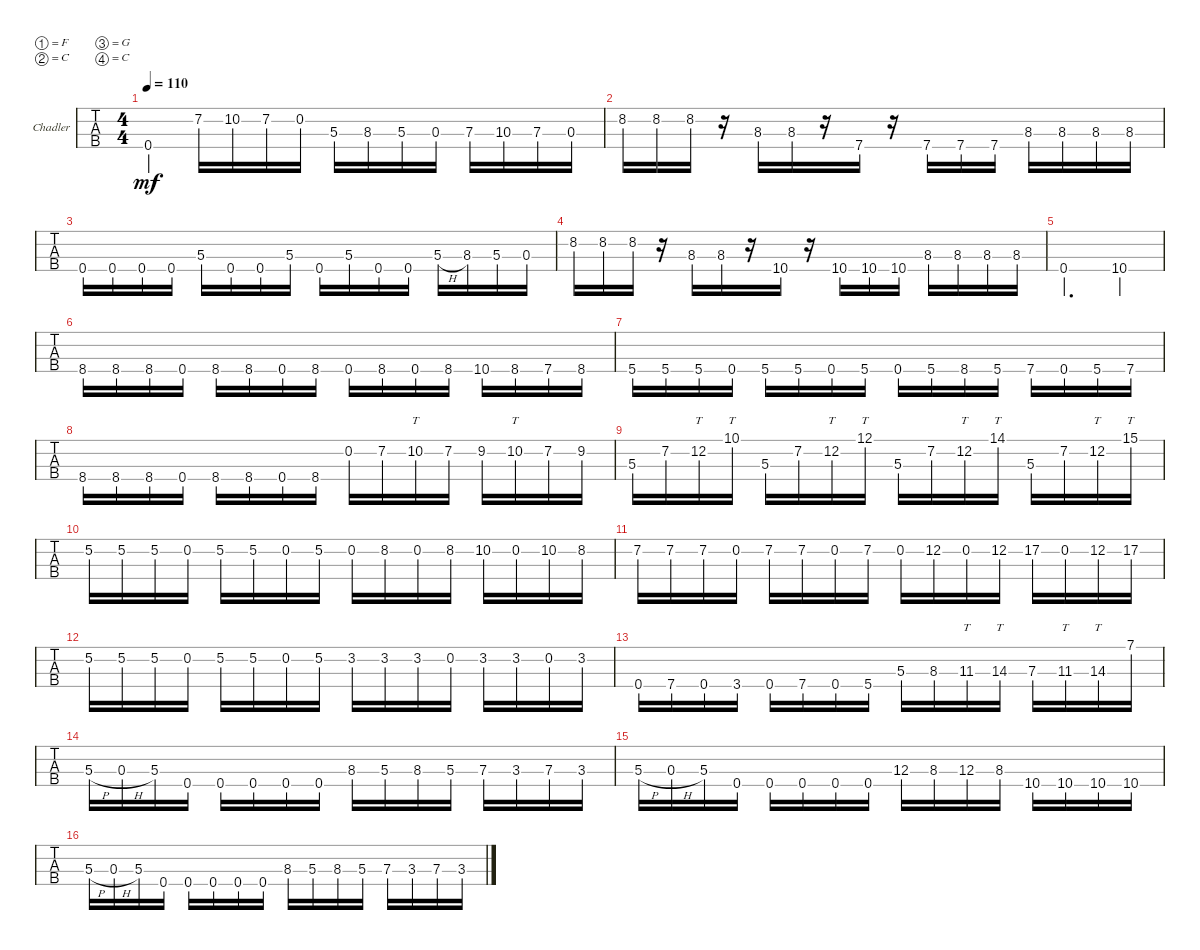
\defaultSystemsLayout 4
\bracketExtendMode groupsimilarinstruments
\firstSystemTrackNameOrientation horizontal
\otherSystemsTrackNameOrientation horizontal
\track ("Chad" "Chadler") {instrument electricbassfinger}
\staff {tabs}
\tuning (F2 C2 G1 C1)
\ts (4 4)
\scale
0.308003
\tempo 110
\accidentals auto
\clef f4
\ottava regular
\simile none
\ks c
0.4.4{dy mf} 7.2.16 10.2.16 7.2.16 0.2.16 5.3.16 8.3.16 5.3.16 0.3.16 7.3.16 10.3.16 7.3.16 0.3.16 |
8.2.16 8.2.16 8.2.16 r.16 8.3.16 8.3.16 r.16 7.4.16 r.16 7.4.16 7.4.16 7.4.16 8.3.16 8.3.16 8.3.16 8.3.16 |
0.4.16 0.4.16 0.4.16 0.4.16 5.3.16 0.4.16 0.4.16 5.3.16 0.4.16 5.3.16 0.4.16 0.4.16 5.3{h}.16 8.3.16 5.3.16 0.3.16 |
\scale
0.431918 8.2.16 8.2.16 8.2.16 r.16 8.3.16 8.3.16 r.16 10.4.16 r.16 10.4.16 10.4.16 10.4.16 8.3.16 8.3.16 8.3.16 8.3.16 |
\scale
0.181552 0.4.2{d} 10.4.4 |
\scale
0.38653 8.4{st}.16 8.4{st}.16 8.4{st}.16 0.4{st}.16 8.4{st}.16 8.4{st}.16 0.4{st}.16 8.4{st}.16 0.4{st}.16 8.4{st}.16 0.4{st}.16 8.4{st}.16 10.4{st}.16 8.4{st}.16 7.4{st}.16 8.4{st}.16 |
5.4{st}.16 5.4{st}.16 5.4{st}.16 0.4{st}.16 5.4{st}.16 5.4{st}.16 0.4{st}.16 5.4{st}.16 0.4{st}.16 5.4{st}.16 8.4{st}.16 5.4{st}.16 7.4{st}.16 0.4{st}.16 5.4{st}.16 7.4{st}.16 |
8.4{st}.16 8.4{st}.16 8.4{st}.16 0.4{st}.16 8.4{st}.16 8.4{st}.16 0.4{st}.16 8.4{st}.16 0.2.16 7.2.16 10.2.16{tt} 7.2.16 9.2.16 10.2.16{tt} 7.2.16 9.2.16 |
\scale
0.527728 5.3.16 7.2.16 12.2.16{tt} 10.1.16{tt} 5.3.16 7.2.16 12.2.16{tt} 12.1.16{tt} 5.3.16 7.2.16 12.2.16{tt} 14.1.16{tt} 5.3.16 7.2.16 12.2.16{tt} 15.1.16{tt} |
\scale
0.472272 5.2{st}.16 5.2{st}.16 5.2{st}.16 0.2{st}.16 5.2{st}.16 5.2{st}.16 0.2{st}.16 5.2{st}.16 0.2{st}.16 8.2{st}.16 0.2{st}.16 8.2{st}.16 10.2{st}.16 0.2{st}.16 10.2{st}.16 8.2{st}.16 |
7.2{st}.16 7.2{st}.16 7.2{st}.16 0.2{st}.16 7.2{st}.16 7.2{st}.16 0.2.16 7.2.16 0.2.16 12.2.16 0.2{ac}.16 12.2{ac}.16 17.2{ac}.16 0.2{ac}.16 12.2{ac}.16 17.2{ac}.16 |
5.2{st}.16 5.2{st}.16 5.2{st}.16 0.2{st}.16 5.2{st}.16 5.2{st}.16 0.2{st}.16 5.2.16 3.2.16 3.2.16 3.2.16 0.2.16 3.2.16 3.2.16 0.2.16 3.2.16 |
0.4.16 7.4.16 0.4.16 3.4.16 0.4.16 7.4.16 0.4.16 5.4.16 5.3.16 8.3.16 11.3.16{tt} 14.3.16{tt} 7.3.16 11.3.16{tt} 14.3.16{tt} 7.1.16 |
5.3{h}.16 0.3{h}.16 5.3.16 0.4.16 0.4.16 0.4.16 0.4.16 0.4.16 8.3.16 5.3.16 8.3.16 5.3.16 7.3.16 3.3.16 7.3.16 3.3.16 |
\scale
0.527728 5.3{h}.16 0.3{h}.16 5.3.16 0.4.16 0.4.16 0.4.16 0.4.16 0.4.16 12.3.16 8.3.16 12.3.16 8.3.16 10.4.16 10.4.16 10.4.16 10.4.16 |
\scale
0.472272 5.3{h}.16 0.3{h}.16 5.3.16 0.4.16 0.4.16 0.4.16 0.4.16 0.4.16 8.3.16 5.3.16 8.3.16 5.3.16 7.3.16 3.3.16 7.3.16 3.3.16
